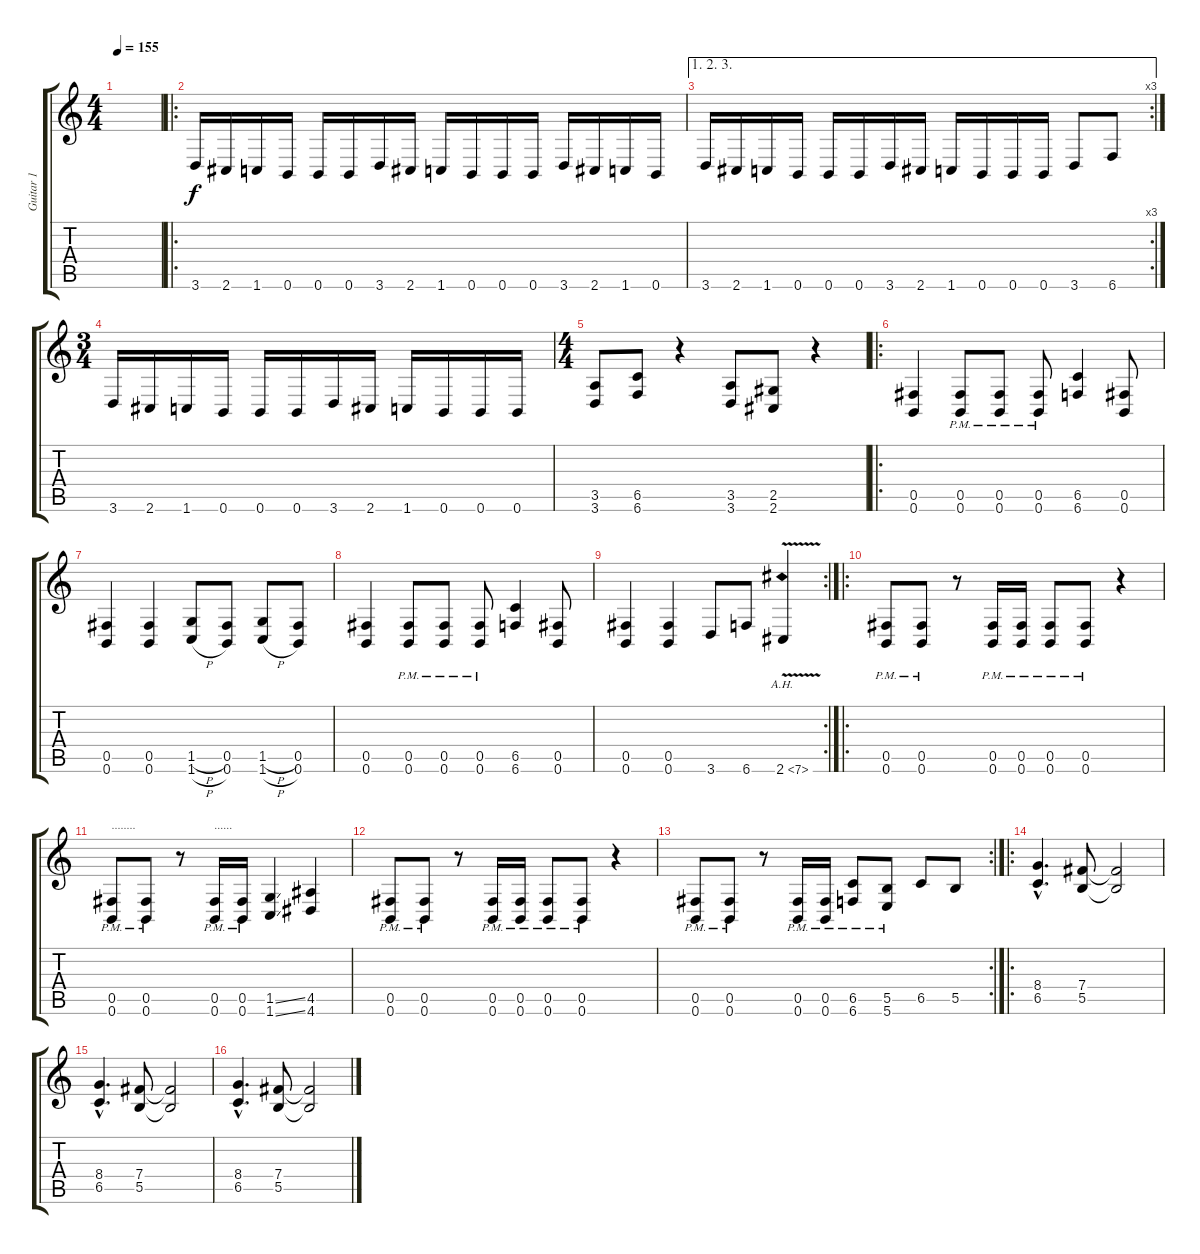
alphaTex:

\track ("Guitar 1" "Guitar 1") {instrument distortionguitar}
\staff {score tabs}
\tuning (Db4 A3 E3 B2 Gb2 B1) {hide}
\ts (4 4)
\tempo 155
\clef g2
\ks c
|
\ro
3.6.16 2.6.16 1.6.16 0.6.16 0.6.16 0.6.16 3.6.16 2.6.16 1.6.16 0.6.16 0.6.16 0.6.16 3.6.16 2.6.16 1.6.16 0.6.16 |
\ae (1 2 3)
\rc 3
3.6.16 2.6.16 1.6.16 0.6.16 0.6.16 0.6.16 3.6.16 2.6.16 1.6.16 0.6.16 0.6.16 0.6.16 3.6.8 6.6.8 |
\ts (3 4)
3.6.16 2.6.16 1.6.16 0.6.16 0.6.16 0.6.16 3.6.16 2.6.16 1.6.16 0.6.16 0.6.16 0.6.16 |
\ts (4 4)
(3.5 3.6).8 (6.5 6.6).8 r.4 (3.5 3.6).8 (2.5 2.6).8 r.4 |
\ro
(0.5 0.6).4 (0.5 0.6{pm}).8 (0.5 0.6{pm}).8 (0.5 0.6{pm}).8 (6.5 6.6).4 (0.5 0.6).8 |
(0.5 0.6).4 (0.5 0.6).4 (1.5{h} 1.6{h}).8 (0.5 0.6).8 (1.5{h} 1.6{h}).8 (0.5 0.6).8 |
(0.5 0.6).4 (0.5 0.6{pm}).8 (0.5 0.6{pm}).8 (0.5 0.6{pm}).8 (6.5 6.6).4 (0.5 0.6).8 |
\rc 2
(0.5 0.6).4 (0.5 0.6).4 3.6.8 6.6.8 2.6{ah 5 v}.4 |
\ro
(0.5 0.6{pm}).8 (0.5 0.6{pm}).8 r.8 (0.5 0.6{pm}).16 (0.5 0.6{pm}).16 (0.5 0.6{pm}).8 (0.5 0.6{pm}).8 r.4 |
(0.5 0.6{pm}).8{txt "........"} (0.5 0.6{pm}).8 r.8 (0.5 0.6{pm}).16{txt "......"} (0.5 0.6{pm}).16 (1.5{ss} 1.6{ss}).4 (4.5 4.6).4 |
(0.5 0.6{pm}).8 (0.5 0.6{pm}).8 r.8 (0.5 0.6{pm}).16 (0.5 0.6{pm}).16 (0.5 0.6{pm}).8 (0.5 0.6{pm}).8 r.4 |
\rc 2
(0.5 0.6{pm}).8 (0.5 0.6{pm}).8 r.8 (0.5 0.6{pm}).16 (0.5 0.6{pm}).16 (6.5 6.6{pm}).8 (5.5 5.6{pm}).8 6.5.8 5.5.8 |
\ro
(8.4{hac} 6.5{hac}).4{d} (7.4 5.5).8 (7.4{t} 5.5{t}).2 |
(8.4{hac} 6.5{hac}).4{d} (7.4 5.5).8 (7.4{t} 5.5{t}).2 |
(8.4{hac} 6.5{hac}).4{d} (7.4 5.5).8 (7.4{t} 5.5{t}).2
